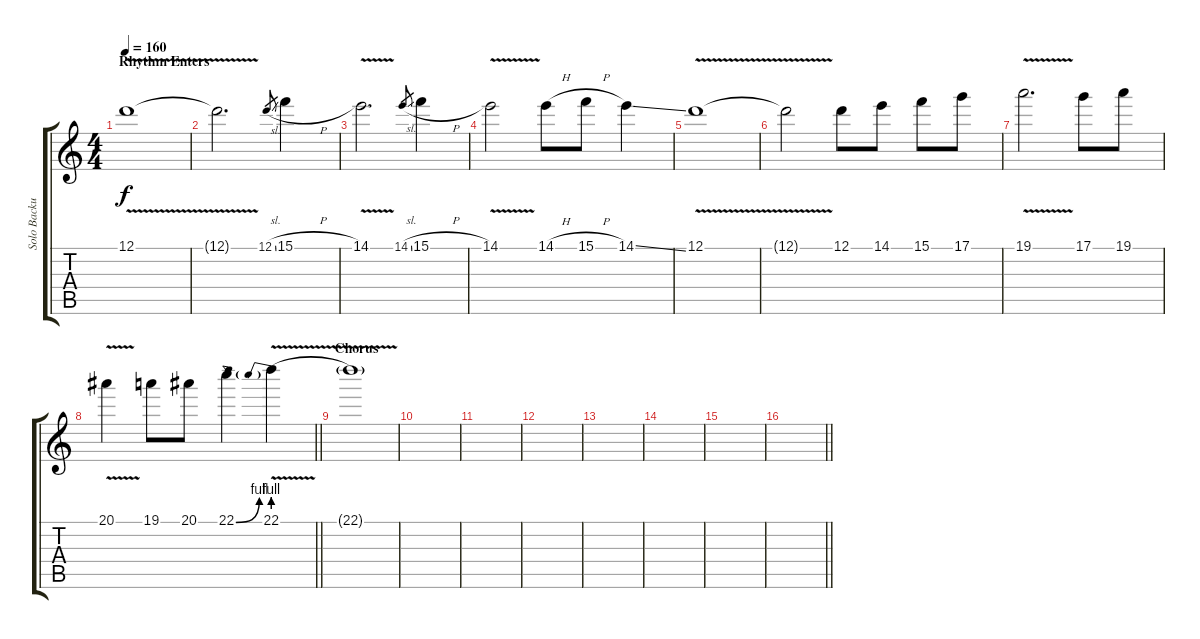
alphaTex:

\track ("Solo Backup" "Solo Backu") {instrument overdrivenguitar}
\staff {score tabs}
\tuning (D4 A3 F3 C3 G2 D2) {hide}
\ts (4 4)
\section ("" "Rhythm Enters")
\tempo 160
\clef g2
\ks c
12.1{v}.1{dy f} |
12.1{t}.2{d} 12.1{sl}.8{gr} 15.1{h}.4 |
14.1{v}.2{d} 14.1{sl}.8{gr} 15.1{h}.4 |
14.1{v}.2 14.1{h}.8 15.1{h}.8 14.1{ss}.4 |
12.1{v}.1 |
12.1{t}.2 12.1.8 14.1.8 15.1.8 17.1.8 |
19.1{v}.2{d} 17.1.8 19.1.8 |
\barLineRight lightlight
20.1{v}.4 19.1.8 20.1.8 22.1{be (bend 0 0 60 4)}.4 22.1{be (prebend 0 4 60 4) v}.4 |
\section ("" "Chorus")
22.1{t}.1{volume 0} |
|
|
|
|
|
|
\barLineRight lightlight
